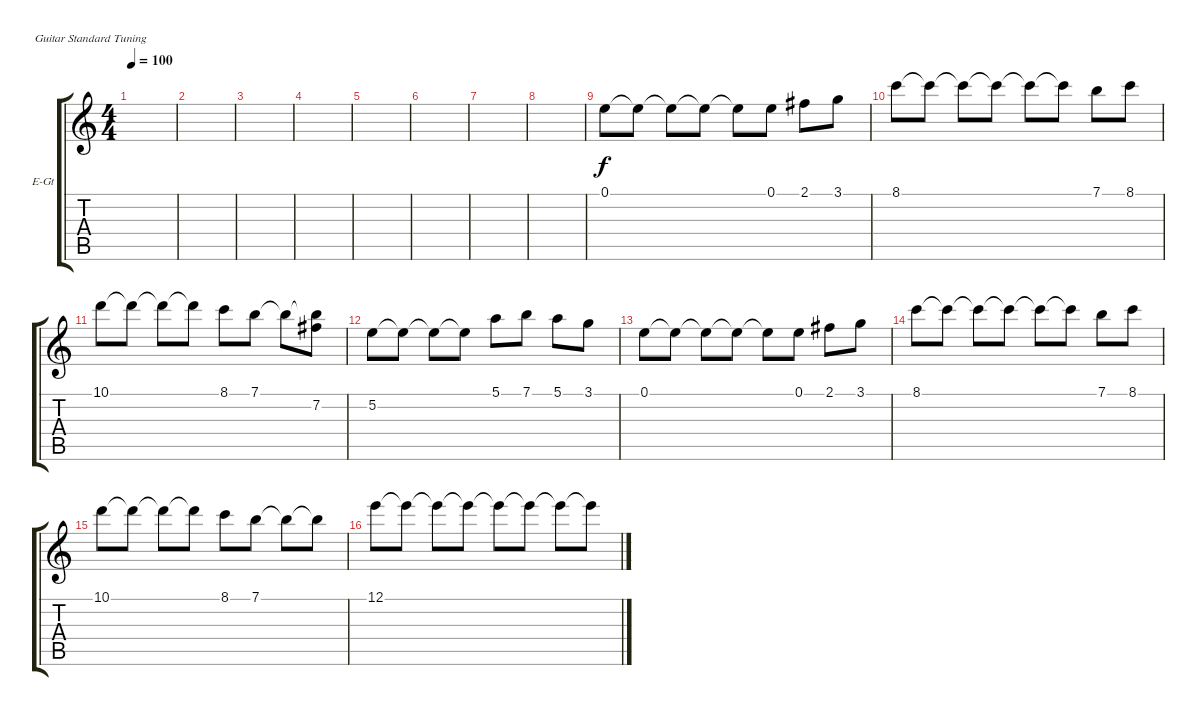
\defaultSystemsLayout 4
\bracketExtendMode groupsimilarinstruments
\firstSystemTrackNameOrientation horizontal
\otherSystemsTrackNameOrientation horizontal
\track ("Electric Guitar" "E-Gt") {instrument distortionguitar}
\staff {score tabs}
\tuning (E4 B3 G3 D3 A2 E2)
\ts (4 4)
\tempo 100
\clef g2
\scale
0.487395
\ks c
|
\scale
0.256303 |
\scale
0.256303 |
\scale
0.333333 |
\scale
0.333333 |
\scale
0.333333 |
|
|
0.1.8 0.1{t}.8 0.1{t}.8 0.1{t}.8 0.1{t}.8 0.1.8 2.1.8 3.1.8 |
8.1.8 8.1{t}.8 8.1{t}.8 8.1{t}.8 8.1{t}.8 8.1{t}.8 7.1.8 8.1.8 |
10.1.8 10.1{t}.8 10.1{t}.8 10.1{t}.8 8.1.8 7.1.8 7.1{t}.8 (7.1{t} 7.2).8 |
5.2.8 5.2{t}.8 5.2{t}.8 5.2{t}.8 5.1.8 7.1.8 5.1.8 3.1.8 |
0.1.8 0.1{t}.8 0.1{t}.8 0.1{t}.8 0.1{t}.8 0.1.8 2.1.8 3.1.8 |
8.1.8 8.1{t}.8 8.1{t}.8 8.1{t}.8 8.1{t}.8 8.1{t}.8 7.1.8 8.1.8 |
10.1.8 10.1{t}.8 10.1{t}.8 10.1{t}.8 8.1.8 7.1.8 7.1{t}.8 7.1{t}.8 |
12.1.8 12.1{t}.8 12.1{t}.8 12.1{t}.8 12.1{t}.8 12.1{t}.8 12.1{t}.8 12.1{t}.8
